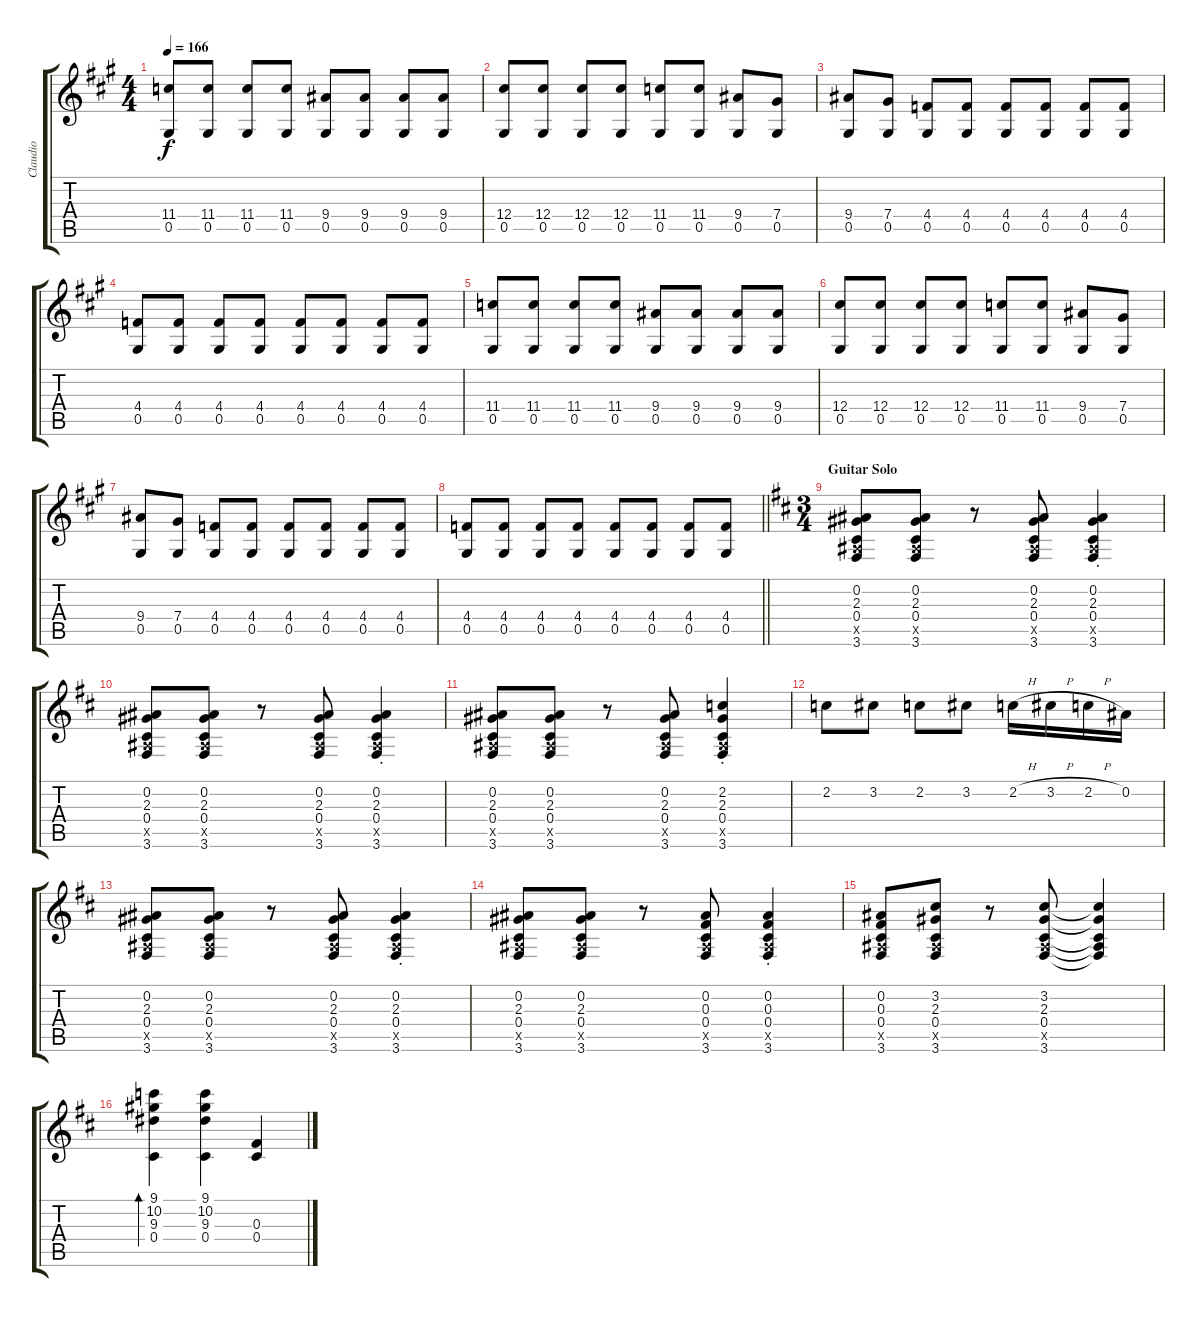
\track ("Claudio" "Claudio") {instrument distortionguitar}
\staff {score tabs}
\tuning (Eb4 Bb3 Gb3 Db3 Ab2 Eb2) {hide}
\ts (4 4)
\tempo 166
\clef g2
\ks a
(11.4 0.5).8{dy f} (11.4 0.5).8 (11.4 0.5).8 (11.4 0.5).8 (9.4 0.5).8 (9.4 0.5).8 (9.4 0.5).8 (9.4 0.5).8 |
(12.4 0.5).8 (12.4 0.5).8 (12.4 0.5).8 (12.4 0.5).8 (11.4 0.5).8 (11.4 0.5).8 (9.4 0.5).8 (7.4 0.5).8 |
(9.4 0.5).8 (7.4 0.5).8 (4.4 0.5).8 (4.4 0.5).8 (4.4 0.5).8 (4.4 0.5).8 (4.4 0.5).8 (4.4 0.5).8 |
(4.4 0.5).8 (4.4 0.5).8 (4.4 0.5).8 (4.4 0.5).8 (4.4 0.5).8 (4.4 0.5).8 (4.4 0.5).8 (4.4 0.5).8 |
(11.4 0.5).8 (11.4 0.5).8 (11.4 0.5).8 (11.4 0.5).8 (9.4 0.5).8 (9.4 0.5).8 (9.4 0.5).8 (9.4 0.5).8 |
(12.4 0.5).8 (12.4 0.5).8 (12.4 0.5).8 (12.4 0.5).8 (11.4 0.5).8 (11.4 0.5).8 (9.4 0.5).8 (7.4 0.5).8 |
(9.4 0.5).8 (7.4 0.5).8 (4.4 0.5).8 (4.4 0.5).8 (4.4 0.5).8 (4.4 0.5).8 (4.4 0.5).8 (4.4 0.5).8 |
\barLineRight lightlight
(4.4 0.5).8 (4.4 0.5).8 (4.4 0.5).8 (4.4 0.5).8 (4.4 0.5).8 (4.4 0.5).8 (4.4 0.5).8 (4.4 0.5).8 |
\ts (3 4)
\section ("" "Guitar Solo")
\ks d
(0.2 2.3 0.4 2.5{x} 3.6).8 (0.2 2.3 0.4 2.5{x} 3.6).8 r.8 (0.2 2.3 0.4 2.5{x} 3.6).8 (0.2{st} 2.3{st} 0.4{st} 2.5{st x} 3.6{st}).4 |
(0.2 2.3 0.4 2.5{x} 3.6).8 (0.2 2.3 0.4 2.5{x} 3.6).8 r.8 (0.2 2.3 0.4 2.5{x} 3.6).8 (0.2{st} 2.3{st} 0.4{st} 2.5{st x} 3.6{st}).4 |
(0.2 2.3 0.4 2.5{x} 3.6).8 (0.2 2.3 0.4 2.5{x} 3.6).8 r.8 (0.2 2.3 0.4 2.5{x} 3.6).8 (2.2{st} 2.3{st} 0.4{st} 2.5{st x} 3.6{st}).4 |
2.2.8 3.2.8 2.2.8 3.2.8 2.2{h}.16 3.2{h}.16 2.2{h}.16 0.2.16 |
(0.2 2.3 0.4 2.5{x} 3.6).8 (0.2 2.3 0.4 2.5{x} 3.6).8 r.8 (0.2 2.3 0.4 2.5{x} 3.6).8 (0.2{st} 2.3{st} 0.4{st} 2.5{st x} 3.6{st}).4 |
(0.2 2.3 0.4 2.5{x} 3.6).8 (0.2 2.3 0.4 2.5{x} 3.6).8 r.8 (0.2 0.3 0.4 2.5{x} 3.6).8 (0.2{st} 0.3{st} 0.4{st} 2.5{st x} 3.6{st}).4 |
(0.2 0.3 0.4 2.5{x} 3.6).8 (3.2 2.3 0.4 2.5{x} 3.6).8 r.8 (3.2 2.3 0.4 2.5{x} 3.6).8 (3.2{t} 2.3{t} 0.4{t} 2.5{t} 3.6{t}).4 |
(9.1 10.2 9.3 0.4).4{bd 120} (9.1 10.2 9.3 0.4).4 (0.3 0.4).4
